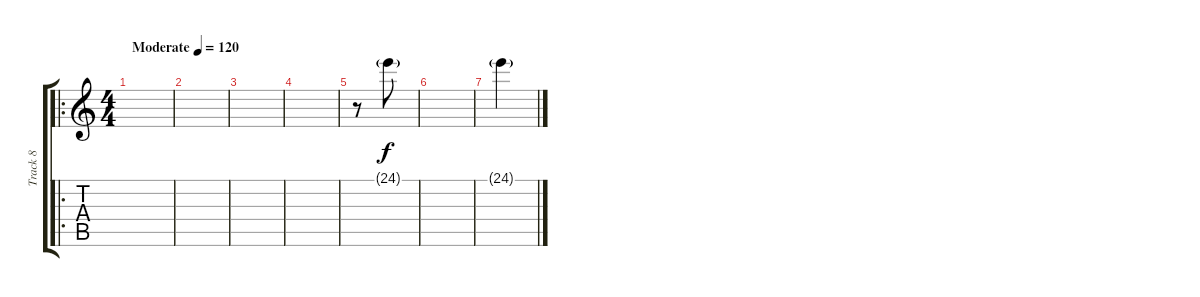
\track ("Track 8" "Track 8") {instrument woodblock}
\staff {score tabs}
\tuning (E4 B3 G3 D3 A2 E2) {hide}
\ro
\ts (4 4)
\tempo (120 "Moderate")
\clef g2
\ks c
|
|
|
|
r.8 24.1{g}.8 |
|
24.1{g}.4
